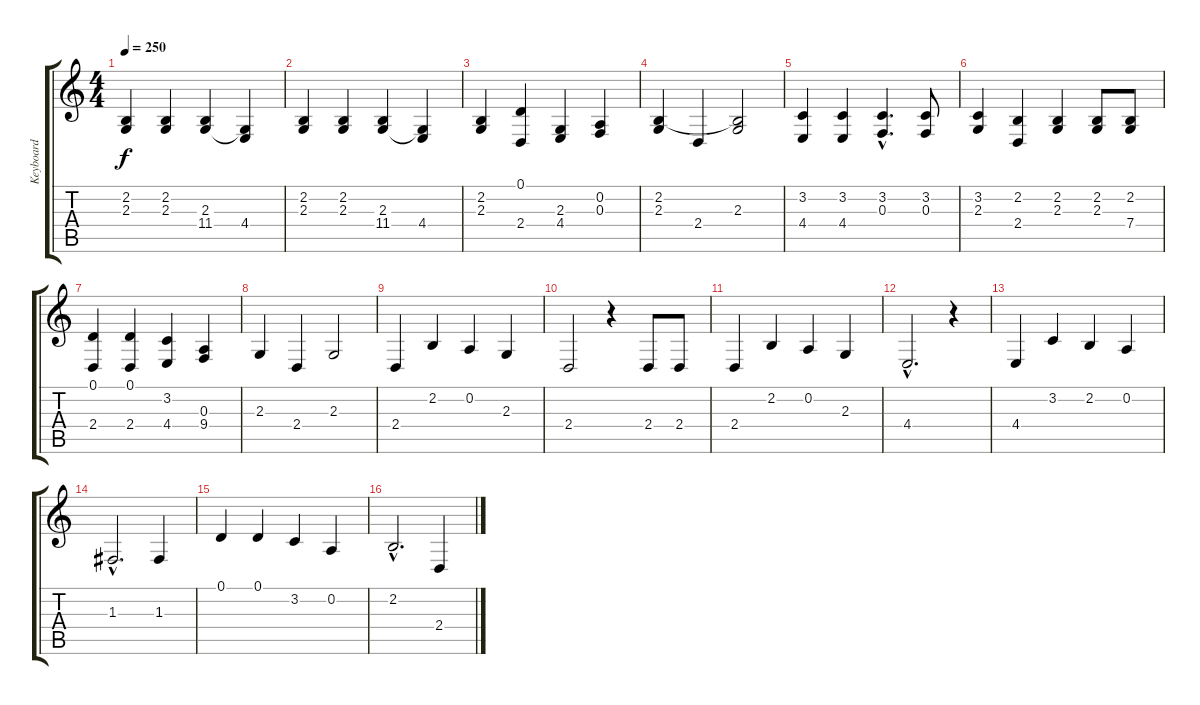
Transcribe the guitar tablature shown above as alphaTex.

\track ("Keyboard" "Keyboard") {instrument steeldrums}
\staff {score tabs}
\tuning (D4 A3 F3 C3 G2 D2) {hide}
\ts (4 4)
\tempo 250
\clef g2
\ks c
(2.2 2.3).4{dy f} (2.2 2.3).4 (2.3 11.4).4 (2.3{t} 4.4).4 |
(2.2 2.3).4 (2.2 2.3).4 (2.3 11.4).4 (2.3{t} 4.4).4 |
(2.2 2.3).4 (0.1 2.4).4 (2.3 4.4).4 (0.2 0.3).4 |
(2.2 2.3).4 2.4.4 (2.2{t} 2.3).2 |
(3.2 4.4).4 (3.2 4.4).4 (3.2{hac} 0.3{hac}).4{d} (3.2 0.3).8 |
(3.2 2.3).4 (2.2 2.4).4 (2.2 2.3).4 (2.2 2.3).8 (2.2 7.4).8 |
(0.1 2.4).4 (0.1 2.4).4 (3.2 4.4).4 (0.3 9.4).4 |
2.3.4 2.4.4 2.3.2 |
2.4.4 2.2.4 0.2.4 2.3.4 |
2.4.2 r.4 2.4.8 2.4.8 |
2.4.4 2.2.4 0.2.4 2.3.4 |
4.4{hac}.2{d} r.4 |
4.4.4 3.2.4 2.2.4 0.2.4 |
1.3{hac}.2{d} 1.3.4 |
0.1.4 0.1.4 3.2.4 0.2.4 |
2.2{hac}.2{d} 2.4.4
